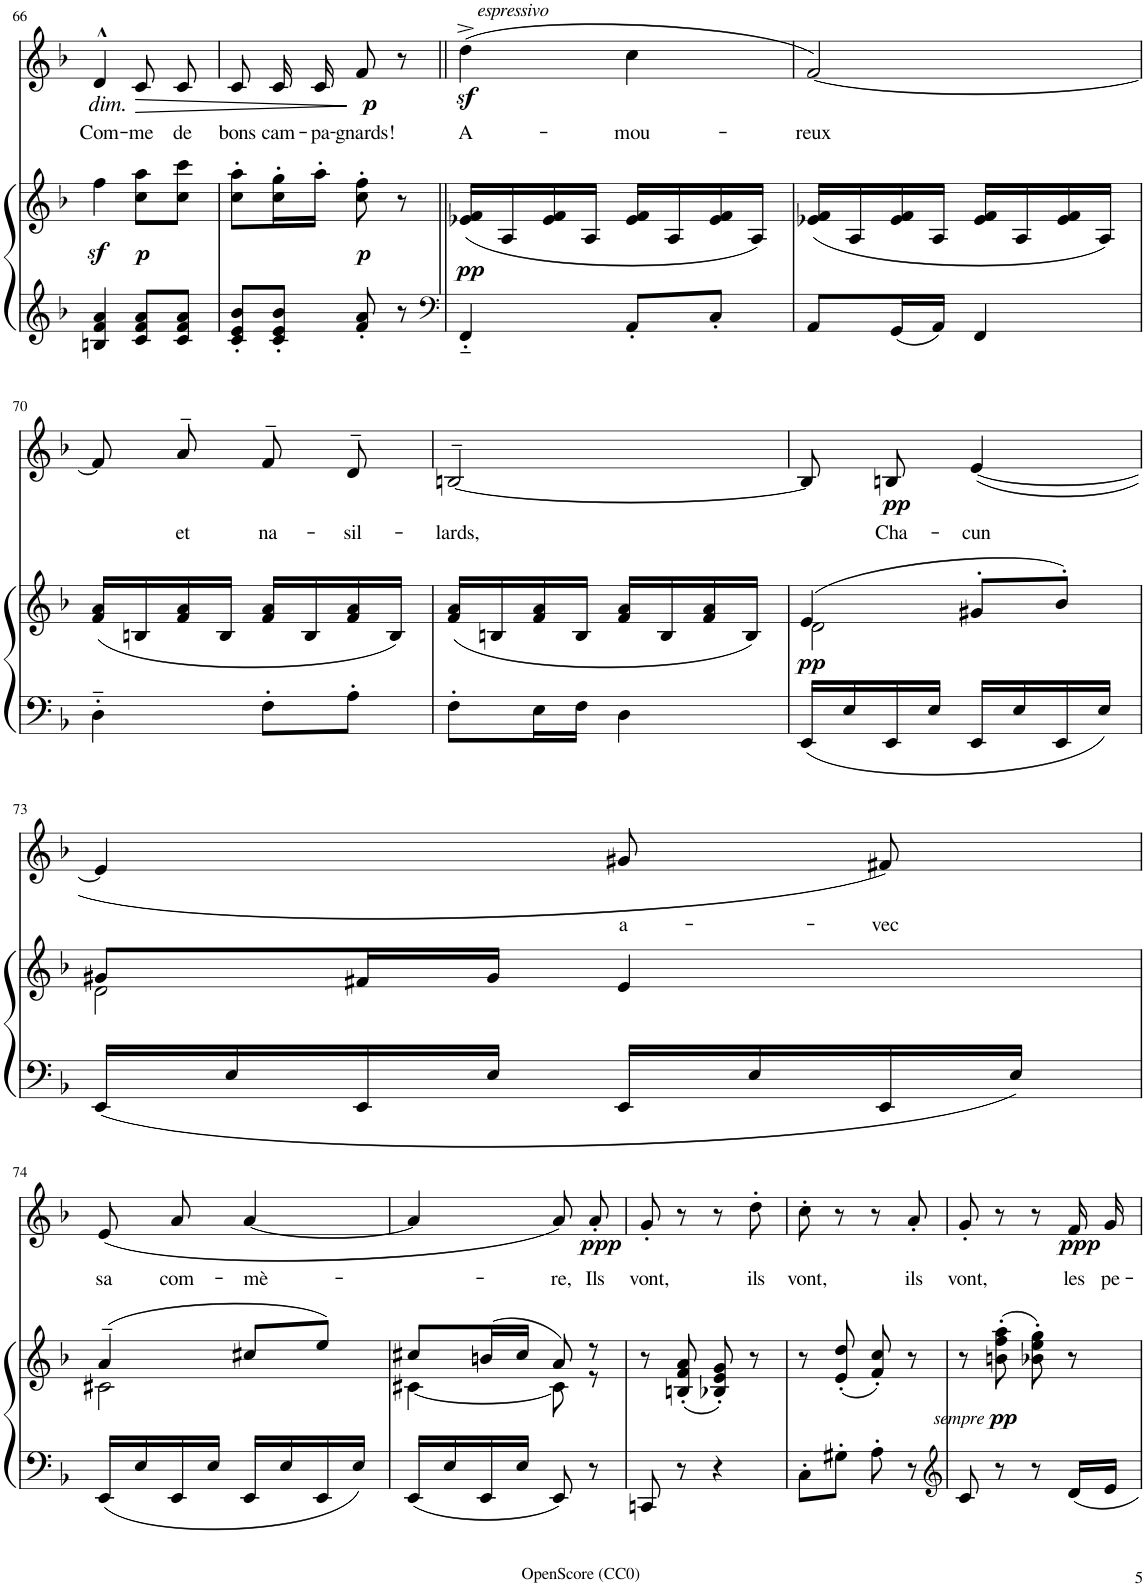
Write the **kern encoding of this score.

**kern	**kern	**dynam	**kern	**text	**dynam
*part2	*part2	*part2	*part1	*part1	*part1
*staff3	*staff2	*staff2/3	*staff1	*staff1	*staff1
*I"Piano	*	*	*I"Voice	*	*
*I'Pno	*	*	*	*	*
!!LO:PB:g=z
*clefG2	*clefG2	*	*clefG2	*	*
*k[b-]	*k[b-]	*	*k[b-]	*	*
*M2/4	*M2/4	*	*M2/4	*	*
=66	=66	=66	=66	=66	=66
!	!	!	!	!LO:LY:b	!
4Bn/ 4f/ 4a/	4ffz<\	.	4d^^/	Com-	.
!	!	!	!LO:TX:b:i:t=dim.	!	!
!	!	!LO:DY:b	!	!LO:LY:b	!LO:HP:b
8c/ 8f/ 8a/L	8cc\ 8aa\L	p	8c/L	-me	>
!	!	!	!	!LO:LY:b	!
8c/ 8f/ 8a/J	8cc\ 8ccc\J	.	8c/J	de	.
=67	=67	=67	=67	=67	=67
!	!	!	!	!LO:LY:b	!
8c/' 8e/' 8b-/'L	8cc\' 8aa\'L	.	8c/L	bons	.
!	!	!	!	!LO:LY:b	!
8c/' 8e/' 8b-/'J	16cc\' 16gg\'L	.	16c/L	cam-	.
!	!	!	!	!LO:LY:b	!
.	16aa'\JJ	.	16c/JJ	-pa-	.
!	!	!LO:DY:b	!	!LO:LY:b	!LO:DY:n=1:b
8f/' 8a/'	8cc\' 8ff\'	p	8f/	-gnards!	] p
8r	8r	.	8r	.	.
=68||	=68||	=68||	=68||	=68||	=68||
*clefF4	*	*	*	*	*
!	!	!	!LO:TX:a:i:t=espressivo	!	!
!	!	!LO:DY:b	!	!LO:LY:b	!
4FF'~/	(16e-X/ 16f/LL	pp	(4ddz<^\	A-	.
.	16A/	.	.	.	.
.	16e-/ 16f/	.	.	.	.
.	16A/JJ	.	.	.	.
!	!	!	!	!LO:LY:b	!
8AA'/L	16e-/ 16f/LL	.	4cc\	-mou-	.
.	16A/	.	.	.	.
8C'/J	16e-/ 16f/	.	.	.	.
.	16A/JJ)	.	.	.	.
=69	=69	=69	=69	=69	=69
!	!	!	!	!LO:LY:b	!
8AA/L	(16e-X/ 16f/LL	.	[2f/)	-reux	.
.	16A/	.	.	.	.
16GG/L	16e-/ 16f/	.	.	.	.
16AA/JJ	16A/JJ	.	.	.	.
4FF/	16e-/ 16f/LL	.	.	.	.
.	16A/	.	.	.	.
.	16e-/ 16f/	.	.	.	.
.	16A/JJ)	.	.	.	.
!!LO:LB:g=z
=70	=70	=70	=70	=70	=70
4D'~\	(16f/ 16a/LL	.	8f/L]	.	.
.	16Bn/	.	.	.	.
!	!	!	!	!LO:LY:b	!
.	16f/ 16a/	.	8a~>/J	et	.
.	16B/JJ	.	.	.	.
!	!	!	!	!LO:LY:b	!
8F'\L	16f/ 16a/LL	.	8f~>/L	na-	.
.	16B/	.	.	.	.
!	!	!	!	!LO:LY:b	!
8A'\J	16f/ 16a/	.	8d~>/J	-sil-	.
.	16B/JJ)	.	.	.	.
=71	=71	=71	=71	=71	=71
!	!	!	!	!LO:LY:b	!
8F'\L	(16f/ 16a/LL	.	[2Bn~>/	-lards,	.
.	16Bn/	.	.	.	.
16E\L	16f/ 16a/	.	.	.	.
16F\JJ	16B/JJ	.	.	.	.
4D\	16f/ 16a/LL	.	.	.	.
.	16B/	.	.	.	.
.	16f/ 16a/	.	.	.	.
.	16B/JJ)	.	.	.	.
=72	=72	=72	=72	=72	=72
*	*^	*	*	*	*
!	!	!	!LO:DY:b	!	!	!
16EE/LL	(4e/	2d\	pp	8B/L]	.	.
16E/	.	.	.	.	.	.
!	!	!	!	!	!LO:LY:b	!LO:DY:b
16EE/	.	.	.	8Bn/J	Cha-	pp
16E/JJ	.	.	.	.	.	.
!	!	!	!	!	!LO:LY:b	!
16EE/LL	8g#X'/L	.	.	([4e/	-cun	.
16E/	.	.	.	.	.	.
16EE/	8b-'/J)	.	.	.	.	.
16E/JJ	.	.	.	.	.	.
!!LO:LB:g=z
=73	=73	=73	=73	=73	=73	=73
16EE/LL	8g#X/L	2d\	.	4e/]	.	.
16E/	.	.	.	.	.	.
16EE/	16f#X/L	.	.	.	.	.
16E/JJ	16g#/JJ	.	.	.	.	.
!	!	!	!	!	!LO:LY:b	!
16EE/LL	4e/	.	.	8g#X/L	a-	.
16E/	.	.	.	.	.	.
!	!	!	!	!	!LO:LY:b	!
16EE/	.	.	.	8f#X/J)	-vec	.
16E/JJ	.	.	.	.	.	.
!!LO:LB:g=z
=74	=74	=74	=74	=74	=74	=74
!	!	!	!	!	!LO:LY:b	!
16EE/LL	(4a~/	2c#X\	.	(8e/L	sa	.
16E/	.	.	.	.	.	.
!	!	!	!	!	!LO:LY:b	!
16EE/	.	.	.	8a/J	com-	.
16E/JJ	.	.	.	.	.	.
!	!	!	!	!	!LO:LY:b	!
16EE/LL	8cc#X/L	.	.	[4a/	-mè-	.
16E/	.	.	.	.	.	.
16EE/	8ee/J)	.	.	.	.	.
16E/JJ	.	.	.	.	.	.
=75	=75	=75	=75	=75	=75	=75
16EE/LL	8cc#X/L	[4c#X\	.	4a/]	.	.
16E/	.	.	.	.	.	.
16EE/	(16bn/L	.	.	.	.	.
16E/JJ	16cc#/JJ	.	.	.	.	.
!	!	!	!	!	!LO:LY:b	!
8EE/	8a/)	8c#\]	.	8a/L)	-re,	.
!	!	!	!	!	!LO:LY:b	!LO:DY:b
8r	8r	8r	.	8a'/J	Ils	ppp
=76	=76	=76	=76	=76	=76	=76
!	!	!	!	!	!LO:LY:b	!
*	*v	*v	*	*	*	*
8CCn/	8r	.	8g'/	vont,	.
8r	(8Bn/' 8f/' 8a/'	.	8r	.	.
4r	8B-X/' 8e/' 8g/')	.	8r	.	.
!	!	!	!	!LO:LY:b	!
.	8r	.	8dd'\	ils	.
=77	=77	=77	=77	=77	=77
!	!	!	!	!LO:LY:b	!
8C'\L	8r	.	8cc'\	vont,	.
8G#X'\J	(8e/' 8dd/'	.	8r	.	.
8A'\	8f/' 8cc/')	.	8r	.	.
!	!	!	!	!LO:LY:b	!
8r	8r	.	8a'/	ils	.
=78	=78	=78	=78	=78	=78
*clefG2	*	*	*	*	*
!	!	!	!	!LO:LY:b	!
8c/	8r	.	8g'/	vont,	.
!	!	!LO:DY:b	!	!	!
!	!	!LO:DY:n=1:b	!	!	!
8r	(8bn\' 8ff\' 8aa\'	other-dynamics pp	8r	.	.
8r	8b-X\' 8ee\' 8gg\')	.	8r	.	.
!	!	!	!	!LO:LY:b	!LO:DY:b
16d/LL	8r	.	16f/LL	les	ppp
!	!	!	!	!LO:LY:b	!
16e/JJ	.	.	16g/JJ	-pe-	.
=	=	=	=	=	=
*-	*-	*-	*-	*-	*-
